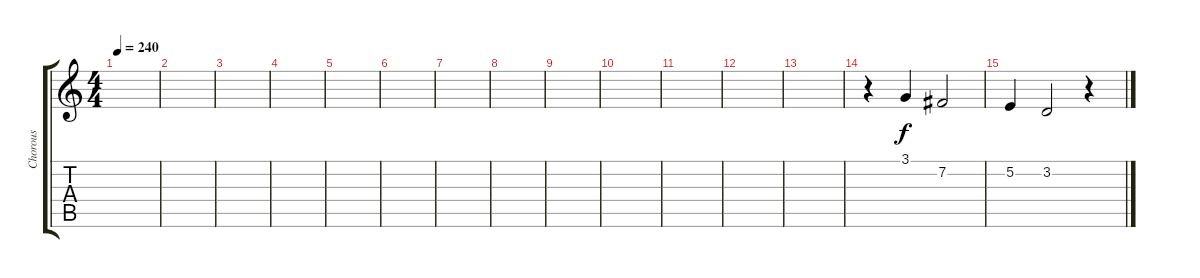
\track ("Chorous" "Chorous") {instrument lead6voice}
\staff {score tabs}
\tuning (E4 B3 G3 D3 A2 E2) {hide}
\ts (4 4)
\tempo 240
\clef g2
\ks c
|
|
|
|
|
|
|
|
|
|
|
|
|
r.4 3.1.4 7.2.2 |
5.2.4 3.2.2 r.4
